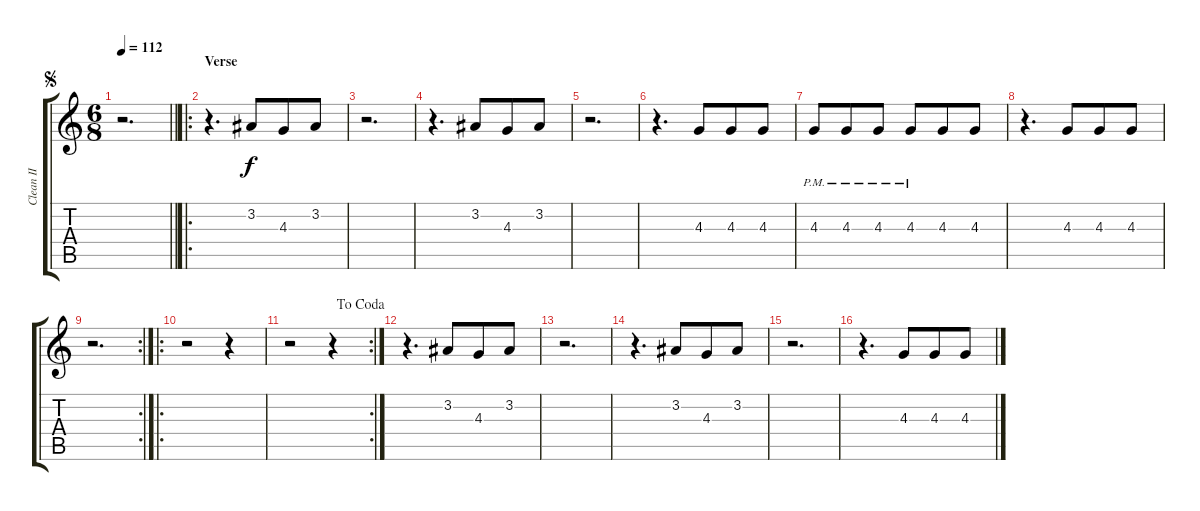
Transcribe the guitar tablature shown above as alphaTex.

\track ("Clean II" "Clean II") {instrument electricguitarclean}
\staff {score tabs}
\tuning (C4 G3 Eb3 Bb2 F2 C2) {hide}
\ts (6 8)
\jump segno
\tempo 112
\clef g2
\barLineRight lightlight
\ks c
r.2{d dy f} |
\ro
\section ("" "Verse")
r.4{d} 3.2.8 4.3.8 3.2.8 |
r.2{d} |
r.4{d} 3.2.8 4.3.8 3.2.8 |
r.2{d} |
r.4{d} 4.3.8 4.3.8 4.3.8 |
4.3{pm}.8 4.3{pm}.8 4.3{pm}.8 4.3{pm}.8 4.3.8 4.3.8 |
r.4{d} 4.3.8 4.3.8 4.3.8 |
\rc 2
r.2{d} |
\ro
r.2 r.4 |
\rc 2
\jump dacoda
r.2 r.4 |
r.4{d} 3.2.8 4.3.8 3.2.8 |
r.2{d} |
r.4{d} 3.2.8 4.3.8 3.2.8 |
r.2{d} |
r.4{d} 4.3.8 4.3.8 4.3.8
